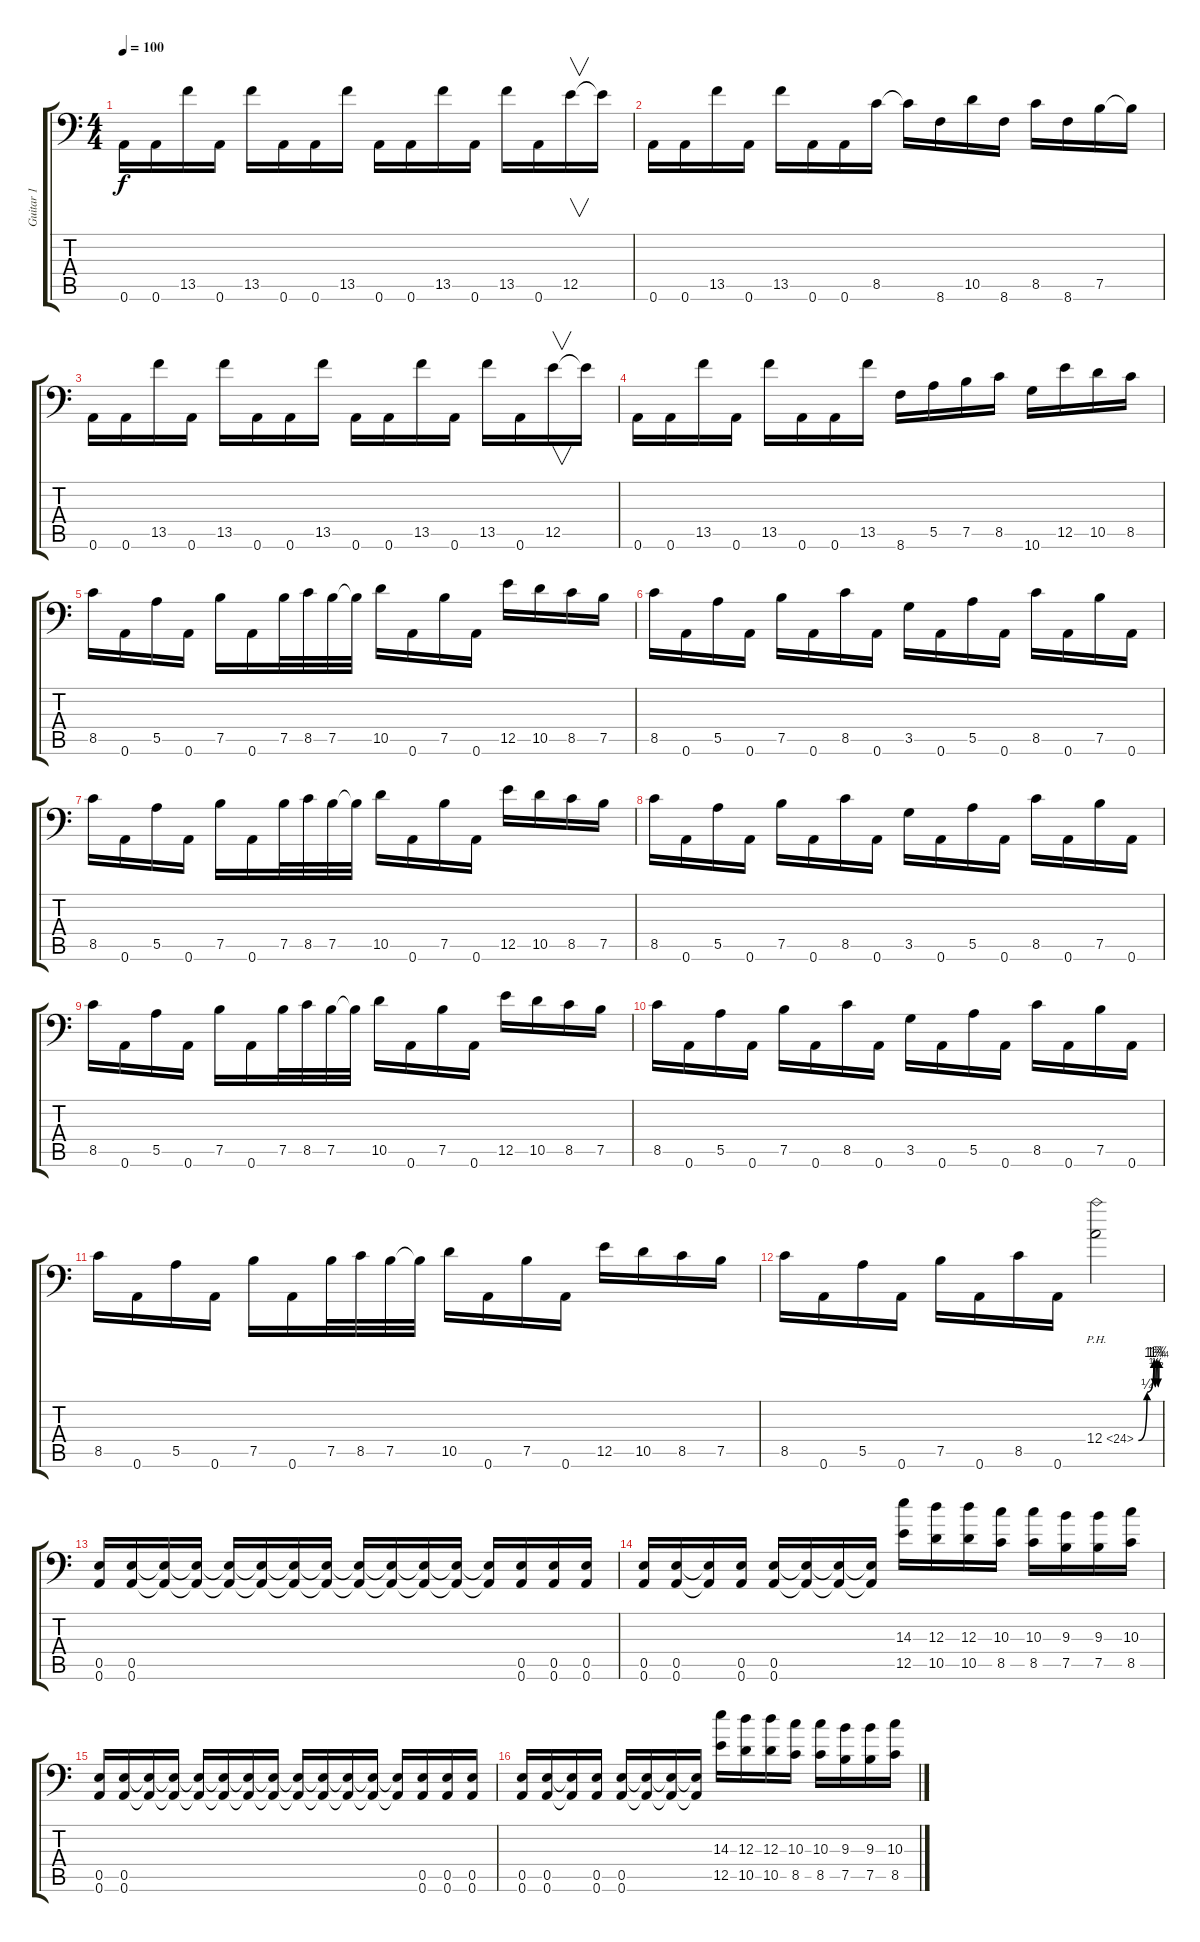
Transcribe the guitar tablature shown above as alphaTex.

\track ("Guitar 1" "Guitar 1") {instrument overdrivenguitar}
\staff {score tabs}
\tuning (B3 Gb3 D3 A2 E2 A1) {hide}
\ts (4 4)
\tempo 100
\clef f4
\ks c
0.6.16{dy f} 0.6.16 13.5.16 0.6.16 13.5.16 0.6.16 0.6.16 13.5.16 0.6.16 0.6.16 13.5.16 0.6.16 13.5.16 0.6.16 12.5.16{v} 12.5{t}.16 |
0.6.16 0.6.16 13.5.16 0.6.16 13.5.16 0.6.16 0.6.16 8.5.16 8.5{t}.16 8.6.16 10.5.16 8.6.16 8.5.16 8.6.16 7.5.16 7.5{t}.16 |
0.6.16 0.6.16 13.5.16 0.6.16 13.5.16 0.6.16 0.6.16 13.5.16 0.6.16 0.6.16 13.5.16 0.6.16 13.5.16 0.6.16 12.5.16{v} 12.5{t}.16 |
0.6.16 0.6.16 13.5.16 0.6.16 13.5.16 0.6.16 0.6.16 13.5.16 8.6.16 5.5.16 7.5.16 8.5.16 10.6.16 12.5.16 10.5.16 8.5.16 |
8.5.16 0.6.16 5.5.16 0.6.16 7.5.16 0.6.16 7.5.32 8.5.32 7.5.32 7.5{t}.32 10.5.16 0.6.16 7.5.16 0.6.16 12.5.16 10.5.16 8.5.16 7.5.16 |
8.5.16 0.6.16 5.5.16 0.6.16 7.5.16 0.6.16 8.5.16 0.6.16 3.5.16 0.6.16 5.5.16 0.6.16 8.5.16 0.6.16 7.5.16 0.6.16 |
8.5.16 0.6.16 5.5.16 0.6.16 7.5.16 0.6.16 7.5.32 8.5.32 7.5.32 7.5{t}.32 10.5.16 0.6.16 7.5.16 0.6.16 12.5.16 10.5.16 8.5.16 7.5.16 |
8.5.16 0.6.16 5.5.16 0.6.16 7.5.16 0.6.16 8.5.16 0.6.16 3.5.16 0.6.16 5.5.16 0.6.16 8.5.16 0.6.16 7.5.16 0.6.16 |
8.5.16 0.6.16 5.5.16 0.6.16 7.5.16 0.6.16 7.5.32 8.5.32 7.5.32 7.5{t}.32 10.5.16 0.6.16 7.5.16 0.6.16 12.5.16 10.5.16 8.5.16 7.5.16 |
8.5.16 0.6.16 5.5.16 0.6.16 7.5.16 0.6.16 8.5.16 0.6.16 3.5.16 0.6.16 5.5.16 0.6.16 8.5.16 0.6.16 7.5.16 0.6.16 |
8.5.16 0.6.16 5.5.16 0.6.16 7.5.16 0.6.16 7.5.32 8.5.32 7.5.32 7.5{t}.32 10.5.16 0.6.16 7.5.16 0.6.16 12.5.16 10.5.16 8.5.16 7.5.16 |
8.5.16 0.6.16 5.5.16 0.6.16 7.5.16 0.6.16 8.5.16 0.6.16 12.4{be (custom 0 0 25 1 45 7 48 2 52 7 57 2 60 7) ph 12}.2 |
(0.5 0.6).16 (0.5 0.6).16 (0.5{t} 0.6{t}).16 (0.5{t} 0.6{t}).16 (0.5{t} 0.6{t}).16 (0.5{t} 0.6{t}).16 (0.5{t} 0.6{t}).16 (0.5{t} 0.6{t}).16 (0.5{t} 0.6{t}).16 (0.5{t} 0.6{t}).16 (0.5{t} 0.6{t}).16 (0.5{t} 0.6{t}).16 (0.5{t} 0.6{t}).16 (0.5 0.6).16 (0.5 0.6).16 (0.5 0.6).16 |
(0.5 0.6).16 (0.5 0.6).16 (0.5{t} 0.6{t}).16 (0.5 0.6).16 (0.5 0.6).16 (0.5{t} 0.6{t}).16 (0.5{t} 0.6{t}).16 (0.5{t} 0.6{t}).16 (14.3 12.5).16 (12.3 10.5).16 (12.3 10.5).16 (10.3 8.5).16 (10.3 8.5).16 (9.3 7.5).16 (9.3 7.5).16 (10.3 8.5).16 |
(0.5 0.6).16 (0.5 0.6).16 (0.5{t} 0.6{t}).16 (0.5{t} 0.6{t}).16 (0.5{t} 0.6{t}).16 (0.5{t} 0.6{t}).16 (0.5{t} 0.6{t}).16 (0.5{t} 0.6{t}).16 (0.5{t} 0.6{t}).16 (0.5{t} 0.6{t}).16 (0.5{t} 0.6{t}).16 (0.5{t} 0.6{t}).16 (0.5{t} 0.6{t}).16 (0.5 0.6).16 (0.5 0.6).16 (0.5 0.6).16 |
(0.5 0.6).16 (0.5 0.6).16 (0.5{t} 0.6{t}).16 (0.5 0.6).16 (0.5 0.6).16 (0.5{t} 0.6{t}).16 (0.5{t} 0.6{t}).16 (0.5{t} 0.6{t}).16 (14.3 12.5).16 (12.3 10.5).16 (12.3 10.5).16 (10.3 8.5).16 (10.3 8.5).16 (9.3 7.5).16 (9.3 7.5).16 (10.3 8.5).16
